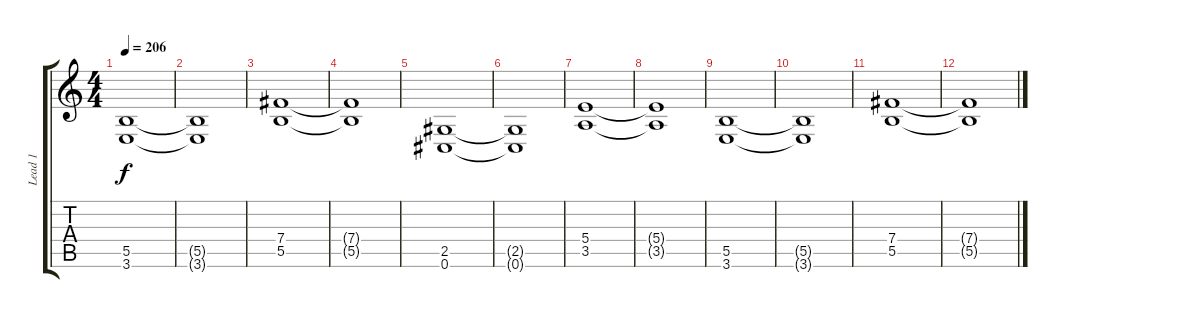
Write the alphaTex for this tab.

\track ("Lead 1" "Lead 1") {instrument distortionguitar}
\staff {score tabs}
\tuning (Db4 Ab3 E3 B2 Gb2 Db2) {hide}
\ts (4 4)
\tempo 206
\clef g2
\ks c
(5.5 3.6).1{dy f} |
(5.5{t} 3.6{t}).1 |
(7.4 5.5).1 |
(7.4{t} 5.5{t}).1 |
(2.5 0.6).1 |
(2.5{t} 0.6{t}).1 |
(5.4 3.5).1 |
(5.4{t} 3.5{t}).1 |
(5.5 3.6).1 |
(5.5{t} 3.6{t}).1 |
(7.4 5.5).1 |
(7.4{t} 5.5{t}).1
